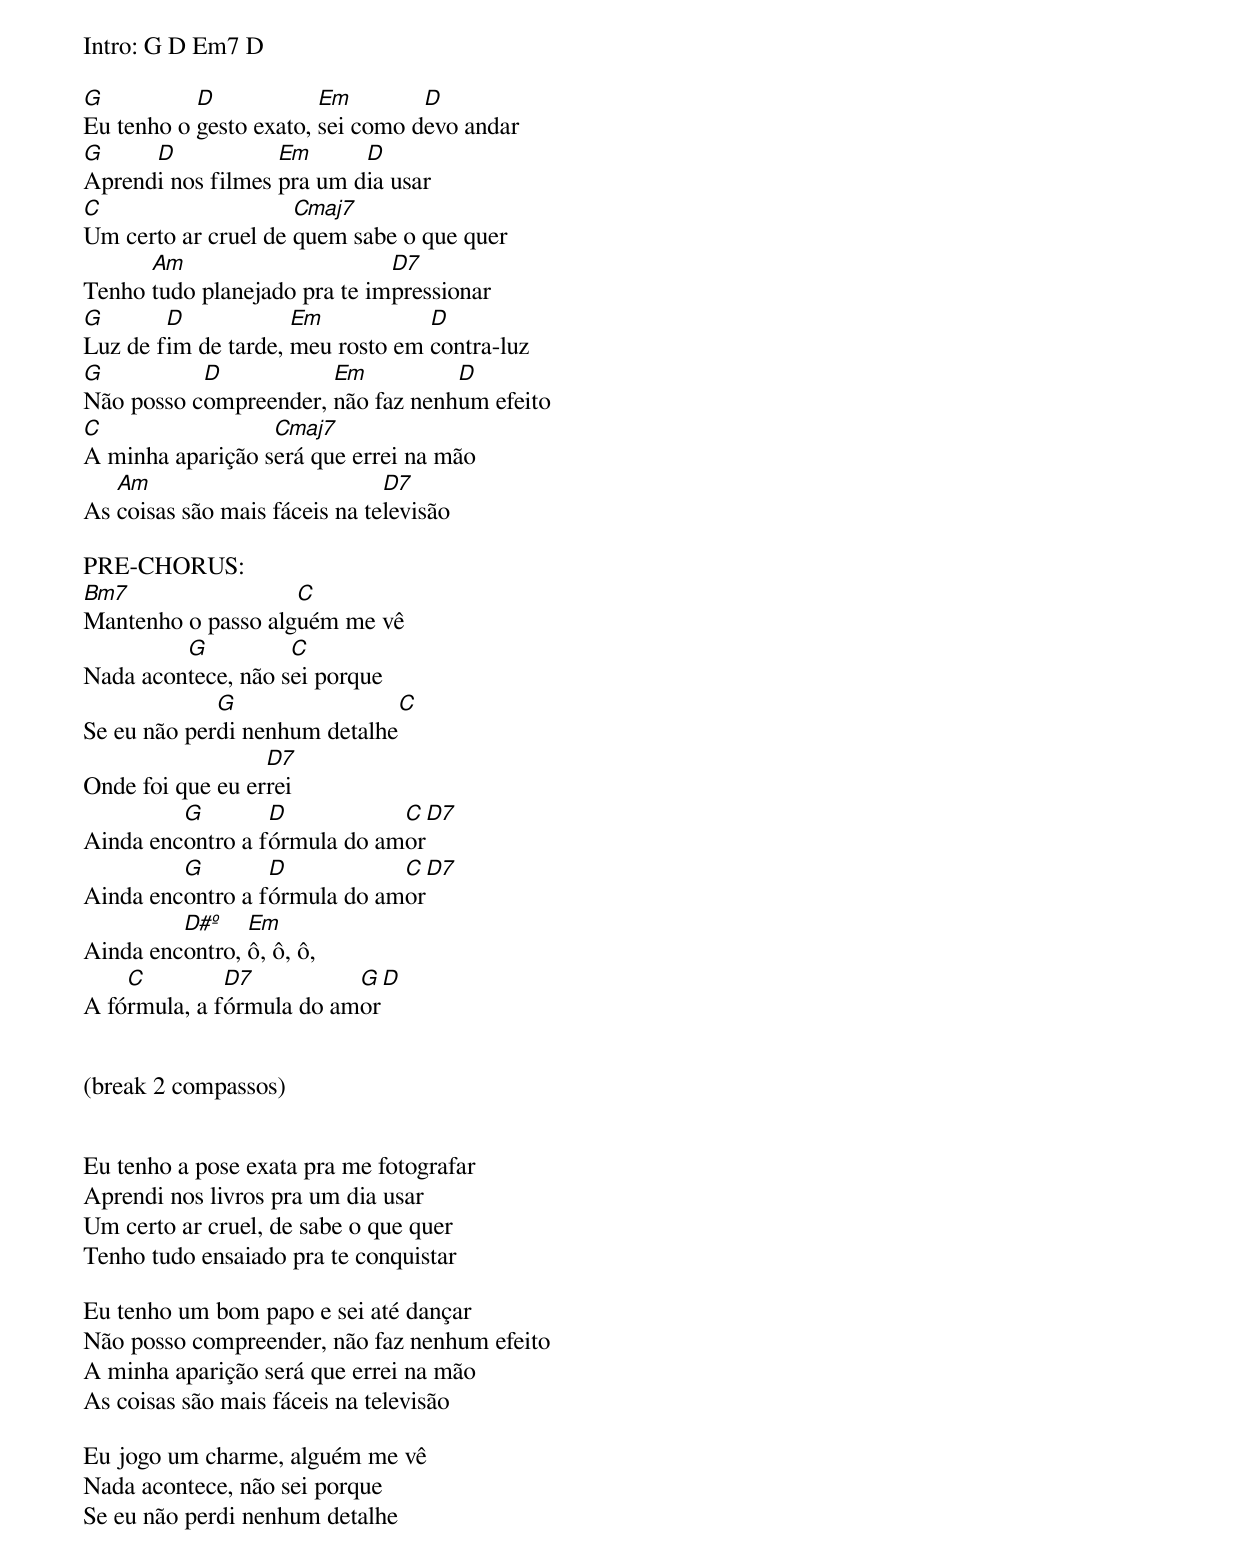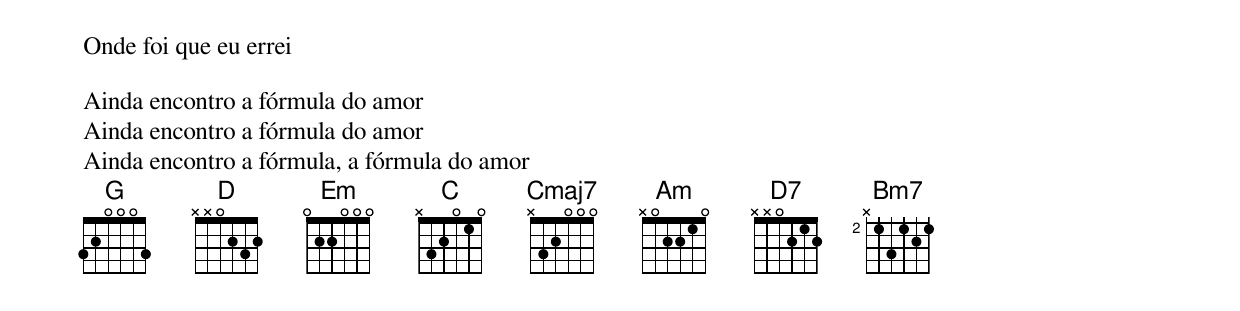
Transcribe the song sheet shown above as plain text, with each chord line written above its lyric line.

Intro: G D Em7 D

G	   D	        Em	  D
Eu tenho o gesto exato, sei como devo andar
G     D            Em      D
Aprendi nos filmes pra um dia usar
C		     Cmaj7
Um certo ar cruel de quem sabe o que quer
      Am                      D7
Tenho tudo planejado pra te impressionar
G	D	     Em  	  D
Luz de fim de tarde, meu rosto em contra-luz
G	   D	       Em 	   D
Não posso compreender, não faz nenhum efeito
C		  Cmaj7
A minha aparição será que errei na mão
   Am                          D7
As coisas são mais fáceis na televisão

PRE-CHORUS:
Bm7                 C
Mantenho o passo alguém me vê
         G          C
Nada acontece, não sei porque
             G                   C
Se eu não perdi nenhum detalhe
		  D7
Onde foi que eu errei
         G	  D	      C	    D7
Ainda encontro a fórmula do amor
         G	  D	      C	    D7
Ainda encontro a fórmula do amor
         D#º    Em
Ainda encontro, ô, ô, ô,
    C	      D7          G     D
A fórmula, a fórmula do amor


(break 2 compassos)

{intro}

Eu tenho a pose exata pra me fotografar
Aprendi nos livros pra um dia usar
Um certo ar cruel, de sabe o que quer
Tenho tudo ensaiado pra te conquistar

Eu tenho um bom papo e sei até dançar
Não posso compreender, não faz nenhum efeito
A minha aparição será que errei na mão
As coisas são mais fáceis na televisão

Eu jogo um charme, alguém me vê
Nada acontece, não sei porque
Se eu não perdi nenhum detalhe
Onde foi que eu errei

Ainda encontro a fórmula do amor
Ainda encontro a fórmula do amor
Ainda encontro a fórmula, a fórmula do amor
